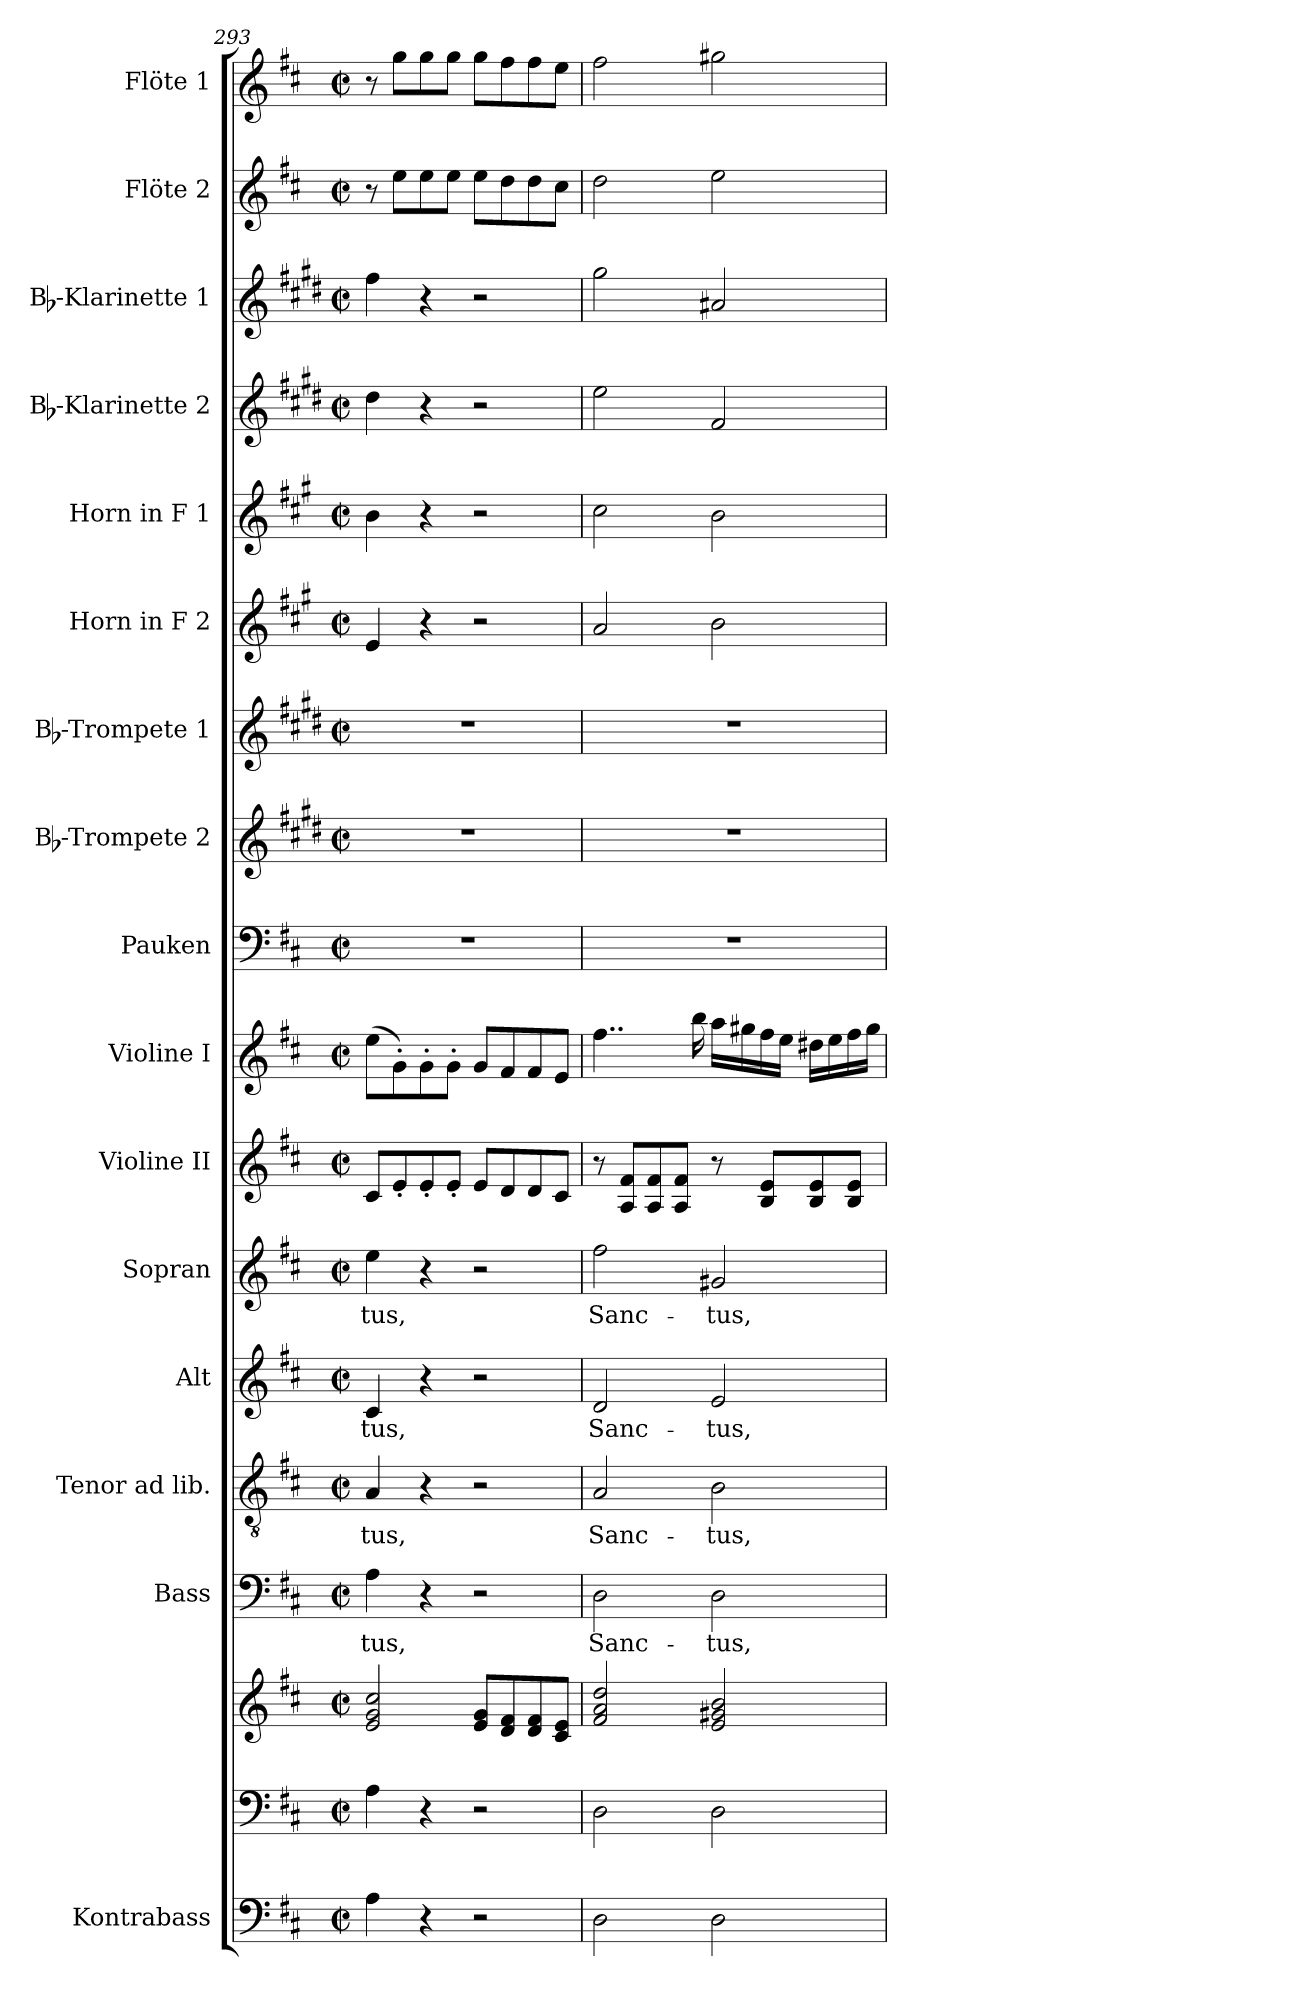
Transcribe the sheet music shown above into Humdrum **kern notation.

**kern	**kern	**kern	**kern	**text	**kern	**text	**kern	**text	**kern	**text	**kern	**kern	**kern	**kern	**kern	**kern	**kern	**kern	**kern	**kern	**kern
*part17	*part16	*part16	*part15	*part15	*part14	*part14	*part13	*part13	*part12	*part12	*part11	*part10	*part9	*part8	*part7	*part6	*part5	*part4	*part3	*part2	*part1
*staff18	*staff17	*staff16	*staff15	*staff15	*staff14	*staff14	*staff13	*staff13	*staff12	*staff12	*staff11	*staff10	*staff9	*staff8	*staff7	*staff6	*staff5	*staff4	*staff3	*staff2	*staff1
*I"Kontrabass	*	*	*I"Bass	*	*I"Tenor ad lib.	*	*I"Alt	*	*I"Sopran	*	*I"Violine II	*I"Violine I	*I"Pauken	*I"Bb-Trompete 2	*I"Bb-Trompete 1	*I"Horn in F 2	*I"Horn in F 1	*I"Bb-Klarinette 2	*I"Bb-Klarinette 1	*I"Flöte 2	*I"Flöte 1
*I'Kb.	*	*	*I'B.	*	*I'T.	*	*I'A.	*	*I'S.	*	*I'Vl. II	*I'Vl. I	*I'Pk.	*I'Bb Trp. 2	*I'Bb Trp. 1	*	*	*I'Bb Kl. 2	*I'Bb Kl. 1	*I'Fl. 2	*I'Fl. 1
*clefF4	*clefF4	*clefG2	*clefF4	*	*clefGv2	*	*clefG2	*	*clefG2	*	*clefG2	*clefG2	*clefF4	*clefG2	*clefG2	*clefG2	*clefG2	*clefG2	*clefG2	*clefG2	*clefG2
*ITrd7c12	*	*	*	*	*	*	*	*	*	*	*	*	*	*ITrd1c2	*ITrd1c2	*ITrd4c7	*ITrd4c7	*ITrd1c2	*ITrd1c2	*	*
*k[f#c#]	*k[f#c#]	*k[f#c#]	*k[f#c#]	*	*k[f#c#]	*	*k[f#c#]	*	*k[f#c#]	*	*k[f#c#]	*k[f#c#]	*k[f#c#]	*k[f#c#]	*k[f#c#]	*k[f#c#]	*k[f#c#]	*k[f#c#]	*k[f#c#]	*k[f#c#]	*k[f#c#]
*D:	*D:	*D:	*D:	*	*D:	*	*D:	*	*D:	*	*D:	*D:	*D:	*D:	*D:	*D:	*D:	*D:	*D:	*D:	*D:
*M2/2	*M2/2	*M2/2	*M2/2	*	*M2/2	*	*M2/2	*	*M2/2	*	*M2/2	*M2/2	*M2/2	*M2/2	*M2/2	*M2/2	*M2/2	*M2/2	*M2/2	*M2/2	*M2/2
*met(c|)	*met(c|)	*met(c|)	*met(c|)	*	*met(c|)	*	*met(c|)	*	*met(c|)	*	*met(c|)	*met(c|)	*met(c|)	*met(c|)	*met(c|)	*met(c|)	*met(c|)	*met(c|)	*met(c|)	*met(c|)	*met(c|)
=293	=293	=293	=293	=293	=293	=293	=293	=293	=293	=293	=293	=293	=293	=293	=293	=293	=293	=293	=293	=293	=293
!	!	!	!	!LO:LY:b	!	!LO:LY:b	!	!LO:LY:b	!	!LO:LY:b	!	!	!	!	!	!	!	!	!	!	!
4AA\	4A\	2e/ 2g/ 2cc#/	4A\	-tus,	4A/	-tus,	4c#/	-tus,	4ee\	-tus,	8c#/L	(>8ee\L	1r	1r	1r	4A/	4e\	4cc#\	4ee\	8r	8r
.	.	.	.	.	.	.	.	.	.	.	8e'</	8g'>\)	.	.	.	.	.	.	.	8ee\L	8gg\L
4r	4r	.	4r	.	4r	.	4r	.	4r	.	8e'</	8g'>\	.	.	.	4r	4r	4r	4r	8ee\	8gg\
.	.	.	.	.	.	.	.	.	.	.	8e'</J	8g'>\J	.	.	.	.	.	.	.	8ee\J	8gg\J
2r	2r	8e/ 8g/L	2r	.	2r	.	2r	.	2r	.	8e/L	8g/L	.	.	.	2r	2r	2r	2r	8ee\L	8gg\L
.	.	8d/ 8f#/	.	.	.	.	.	.	.	.	8d/	8f#/	.	.	.	.	.	.	.	8dd\	8ff#\
.	.	8d/ 8f#/	.	.	.	.	.	.	.	.	8d/	8f#/	.	.	.	.	.	.	.	8dd\	8ff#\
.	.	8c#/ 8e/J	.	.	.	.	.	.	.	.	8c#/J	8e/J	.	.	.	.	.	.	.	8cc#\J	8ee\J
=294	=294	=294	=294	=294	=294	=294	=294	=294	=294	=294	=294	=294	=294	=294	=294	=294	=294	=294	=294	=294	=294
!	!	!	!	!LO:LY:b	!	!LO:LY:b	!	!LO:LY:b	!	!LO:LY:b	!	!	!	!	!	!	!	!	!	!	!
2DD\	2D\	2f#/ 2a/ 2dd/	2D\	Sanc-	2A/	Sanc-	2d/	Sanc-	2ff#\	Sanc-	8r	4..ff#\	1r	1r	1r	2d/	2f#\	2dd\	2ff#\	2dd\	2ff#\
.	.	.	.	.	.	.	.	.	.	.	8A/ 8f#/L	.	.	.	.	.	.	.	.	.	.
.	.	.	.	.	.	.	.	.	.	.	8A/ 8f#/	.	.	.	.	.	.	.	.	.	.
.	.	.	.	.	.	.	.	.	.	.	8A/ 8f#/J	.	.	.	.	.	.	.	.	.	.
.	.	.	.	.	.	.	.	.	.	.	.	16bb\	.	.	.	.	.	.	.	.	.
!	!	!	!	!LO:LY:b	!	!LO:LY:b	!	!LO:LY:b	!	!LO:LY:b	!	!	!	!	!	!	!	!	!	!	!
2DD\	2D\	2e/ 2g#X/ 2b/	2D\	-tus,	2B\	-tus,	2e/	-tus,	2g#X/	-tus,	8r	16aa\LL	.	.	.	2e\	2e\	2e/	2g#X/	2ee\	2gg#X\
.	.	.	.	.	.	.	.	.	.	.	.	16gg#X\	.	.	.	.	.	.	.	.	.
.	.	.	.	.	.	.	.	.	.	.	8B/ 8e/L	16ff#\	.	.	.	.	.	.	.	.	.
.	.	.	.	.	.	.	.	.	.	.	.	16ee\JJ	.	.	.	.	.	.	.	.	.
.	.	.	.	.	.	.	.	.	.	.	8B/ 8e/	16dd#X\LL	.	.	.	.	.	.	.	.	.
.	.	.	.	.	.	.	.	.	.	.	.	16ee\	.	.	.	.	.	.	.	.	.
.	.	.	.	.	.	.	.	.	.	.	8B/ 8e/J	16ff#\	.	.	.	.	.	.	.	.	.
.	.	.	.	.	.	.	.	.	.	.	.	16gg#\JJ	.	.	.	.	.	.	.	.	.
=	=	=	=	=	=	=	=	=	=	=	=	=	=	=	=	=	=	=	=	=	=
*-	*-	*-	*-	*-	*-	*-	*-	*-	*-	*-	*-	*-	*-	*-	*-	*-	*-	*-	*-	*-	*-
